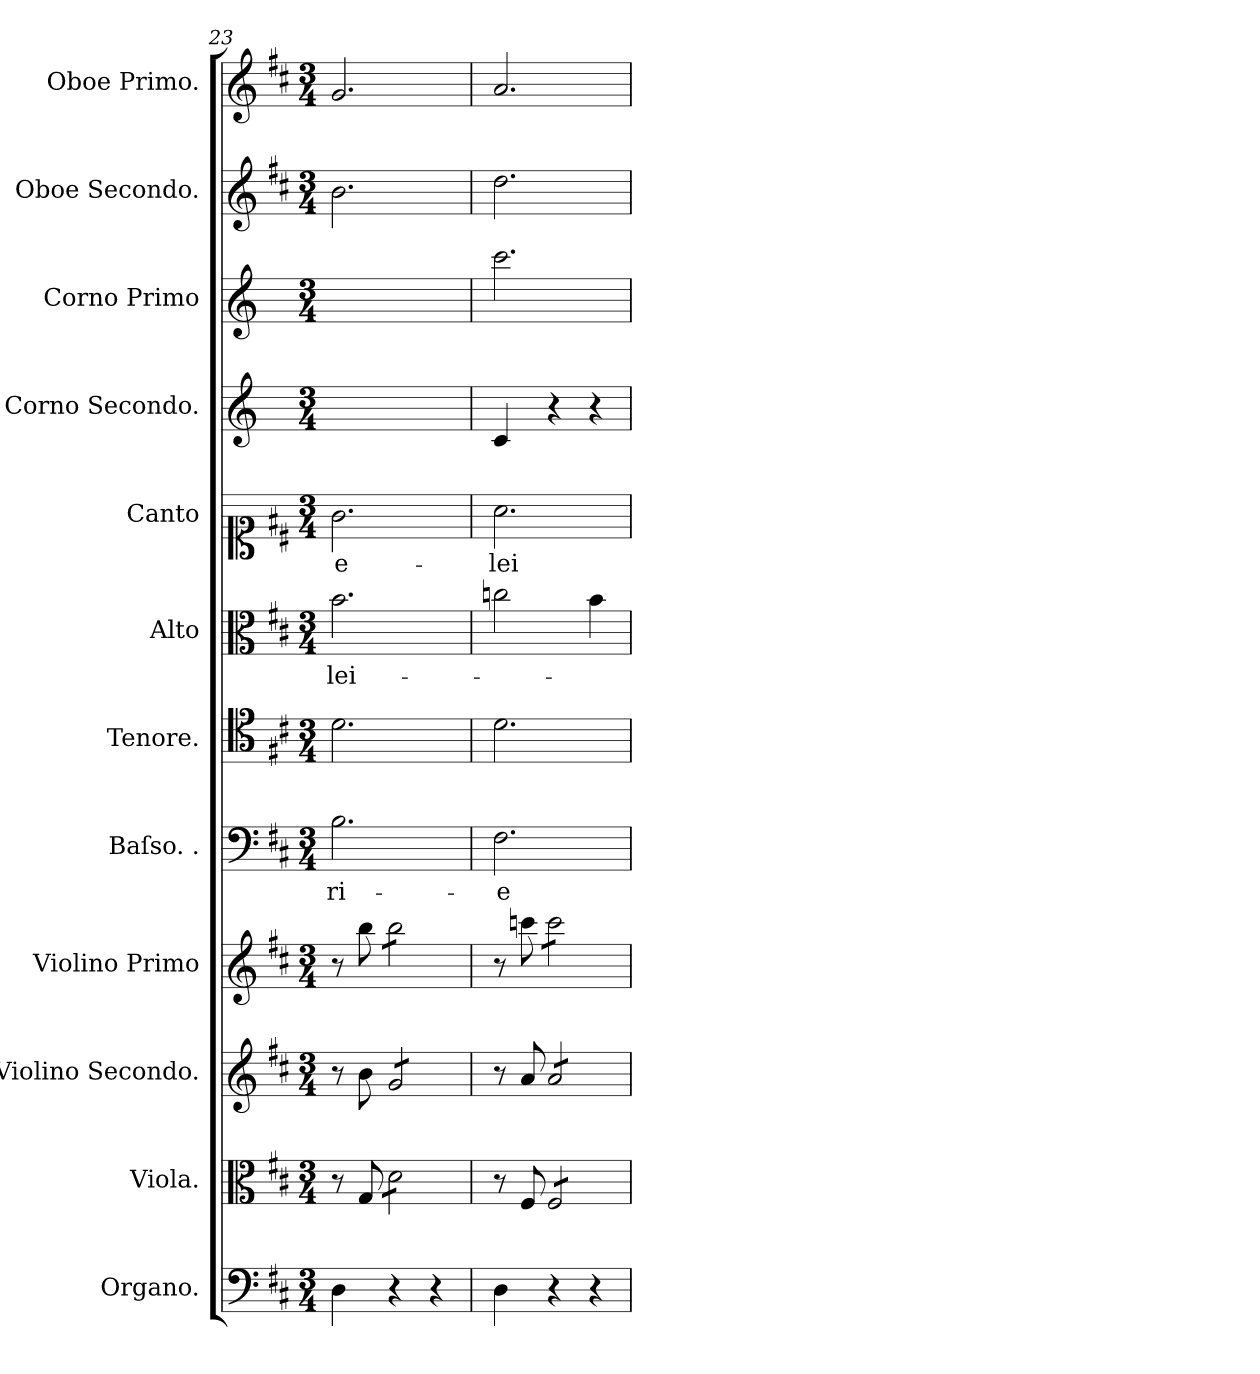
**kern	**kern	**kern	**kern	**kern	**text	**kern	**kern	**text	**kern	**text	**kern	**kern	**kern	**kern
*part12	*part11	*part10	*part9	*part8	*part8	*part7	*part6	*part6	*part5	*part5	*part4	*part3	*part2	*part1
*staff12	*staff11	*staff10	*staff9	*staff8	*staff8	*staff7	*staff6	*staff6	*staff5	*staff5	*staff4	*staff3	*staff2	*staff1
*I"Organo.	*I"Viola.	*I"Violino Secondo.	*I"Violino Primo	*I"Baſso. .	*	*I"Tenore.	*I"Alto	*	*I"Canto	*	*I"Corno Secondo.	*I"Corno Primo	*I"Oboe Secondo.	*I"Oboe Primo.
*I'org	*I'vla	*I'vl 2	*I'vl 1	*I'B	*	*I'T	*I'A	*	*	*	*I'cor 2	*I'cor 1	*I'ob 2	*I'ob 1
*clefF4	*clefC3	*clefG2	*clefG2	*clefF4	*	*clefC4	*clefC3	*	*clefC1	*	*clefG2	*clefG2	*clefG2	*clefG2
*	*	*	*	*	*	*	*	*	*	*	*ITrd6c10	*ITrd6c10	*	*
*k[f#c#]	*k[f#c#]	*k[f#c#]	*k[f#c#]	*k[f#c#]	*	*k[f#c#]	*k[f#c#]	*	*k[f#c#]	*	*k[f#c#]	*k[f#c#]	*k[f#c#]	*k[f#c#]
*M3/4	*M3/4	*M3/4	*M3/4	*M3/4	*	*M3/4	*M3/4	*	*M3/4	*	*M3/4	*M3/4	*M3/4	*M3/4
=23	=23	=23	=23	=23	=23	=23	=23	=23	=23	=23	=23	=23	=23	=23
4D\	8r	8r	8r	2.B\	-ri-	2.d\	2.b\	-lei-	2.g\	e-	2.ryy	2.ryy	2.b\	2.g/
.	8G/	8b\	8bb\	.	.	.	.	.	.	.	.	.	.	.
*	*tremolo	*	*	*	*	*	*	*	*	*	*	*	*	*
*	*	*tremolo	*	*	*	*	*	*	*	*	*	*	*	*
*	*	*	*tremolo	*	*	*	*	*	*	*	*	*	*	*
4r	8d\L	8g/L	8bb\L	.	.	.	.	.	.	.	.	.	.	.
.	8d\	8g/	8bb\	.	.	.	.	.	.	.	.	.	.	.
4r	8d\	8g/	8bb\	.	.	.	.	.	.	.	.	.	.	.
.	8d\J	8g/J	8bb\J	.	.	.	.	.	.	.	.	.	.	.
*	*	*	*Xtremolo	*	*	*	*	*	*	*	*	*	*	*
*	*	*Xtremolo	*	*	*	*	*	*	*	*	*	*	*	*
*	*Xtremolo	*	*	*	*	*	*	*	*	*	*	*	*	*
=24	=24	=24	=24	=24	=24	=24	=24	=24	=24	=24	=24	=24	=24	=24
4D\	8r	8r	8r	2.F#\	-e	2.d\	2ccn\	.	2.a\	-lei-	4D/	2.dd\	2.dd\	2.a/
.	8F#/	8a/	8cccn\	.	.	.	.	.	.	.	.	.	.	.
*	*tremolo	*	*	*	*	*	*	*	*	*	*	*	*	*
*	*	*tremolo	*	*	*	*	*	*	*	*	*	*	*	*
*	*	*	*tremolo	*	*	*	*	*	*	*	*	*	*	*
4r	8F#/L	8a/L	8ccc\L	.	.	.	.	.	.	.	4r	.	.	.
.	8F#/	8a/	8ccc\	.	.	.	.	.	.	.	.	.	.	.
4r	8F#/	8a/	8ccc\	.	.	.	4b\	.	.	.	4r	.	.	.
.	8F#/J	8a/J	8ccc\J	.	.	.	.	.	.	.	.	.	.	.
*	*	*	*Xtremolo	*	*	*	*	*	*	*	*	*	*	*
*	*	*Xtremolo	*	*	*	*	*	*	*	*	*	*	*	*
*	*Xtremolo	*	*	*	*	*	*	*	*	*	*	*	*	*
=	=	=	=	=	=	=	=	=	=	=	=	=	=	=
*-	*-	*-	*-	*-	*-	*-	*-	*-	*-	*-	*-	*-	*-	*-
